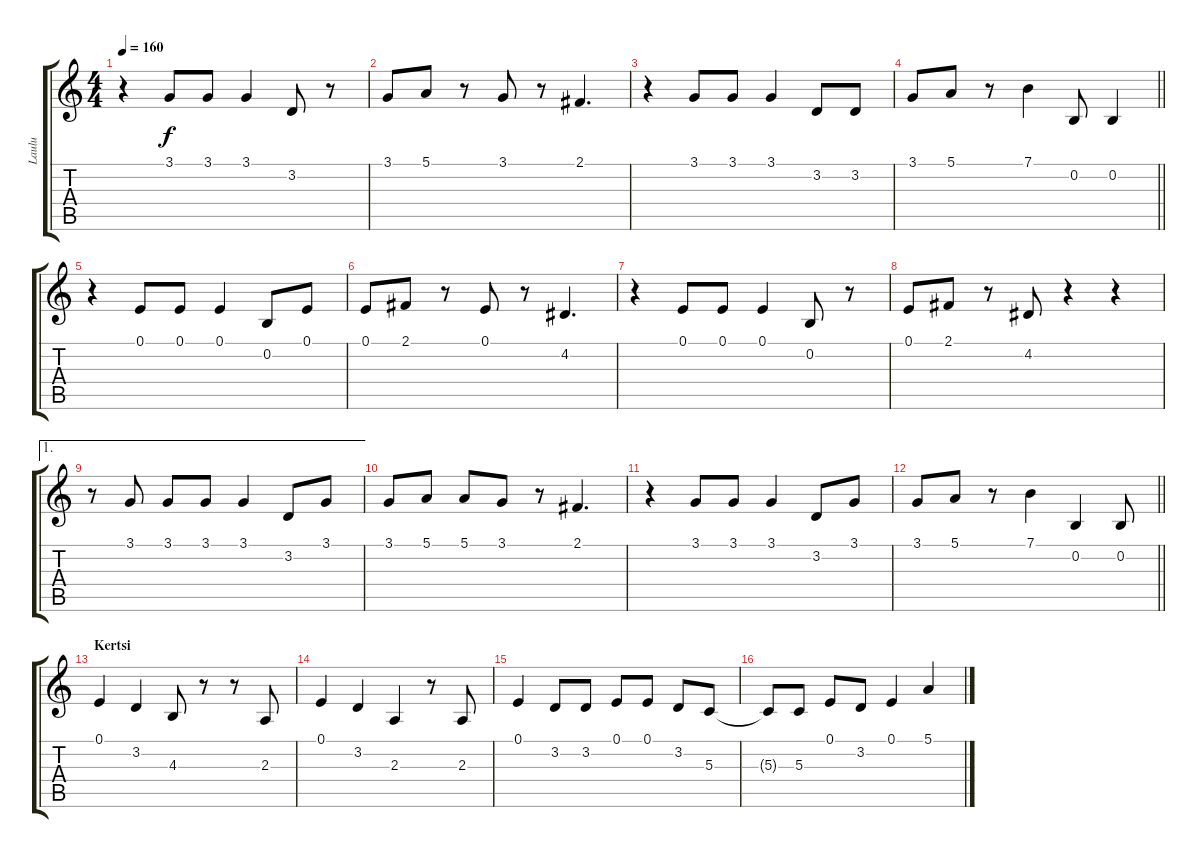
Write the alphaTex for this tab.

\track ("Laulu" "Laulu") {instrument lead6voice}
\staff {score tabs}
\tuning (E4 B3 G3 D3 A2 E2) {hide}
\ts (4 4)
\tempo 160
\clef g2
\ks c
r.4{dy f} 3.1.8 3.1.8 3.1.4 3.2.8 r.8 |
3.1.8 5.1.8 r.8 3.1.8 r.8 2.1.4{d} |
r.4 3.1.8 3.1.8 3.1.4 3.2.8 3.2.8 |
\barLineRight lightlight
3.1.8 5.1.8 r.8 7.1.4 0.2.8 0.2.4 |
r.4 0.1.8 0.1.8 0.1.4 0.2.8 0.1.8 |
0.1.8 2.1.8 r.8 0.1.8 r.8 4.2.4{d} |
r.4 0.1.8 0.1.8 0.1.4 0.2.8 r.8 |
0.1.8 2.1.8 r.8 4.2.8 r.4 r.4 |
\ae 1
r.8 3.1.8 3.1.8 3.1.8 3.1.4 3.2.8 3.1.8 |
3.1.8 5.1.8 5.1.8 3.1.8 r.8 2.1.4{d} |
r.4 3.1.8 3.1.8 3.1.4 3.2.8 3.1.8 |
\barLineRight lightlight
3.1.8 5.1.8 r.8 7.1.4 0.2.4 0.2.8 |
\section ("" "Kertsi")
0.1.4 3.2.4 4.3.8 r.8 r.8 2.3.8 |
0.1.4 3.2.4 2.3.4 r.8 2.3.8 |
0.1.4 3.2.8 3.2.8 0.1.8 0.1.8 3.2.8 5.3.8 |
5.3{t}.8 5.3.8 0.1.8 3.2.8 0.1.4 5.1.4
